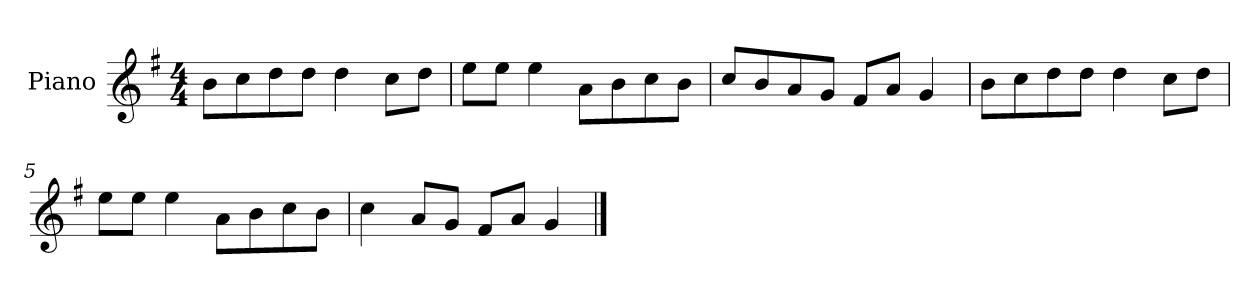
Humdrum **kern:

**kern
*part1
*staff1
*I"Piano
*I'P-no
*clefG2
*k[f#]
*M4/4
*MM90
=1
8b\L
8cc\
8dd\
8dd\J
4dd\
8cc\L
8dd\J
=2
8ee\L
8ee\J
4ee\
8a\L
8b\
8cc\
8b\J
=3
8cc/L
8b/
8a/
8g/J
8f#/L
8a/J
4g/
=4
8b\L
8cc\
8dd\
8dd\J
4dd\
8cc\L
8dd\J
=5
8ee\L
8ee\J
4ee\
8a\L
8b\
8cc\
8b\J
!!LO:LB:g=z
=6
4cc\
8a/L
8g/J
8f#/L
8a/J
4g/
==
*-
